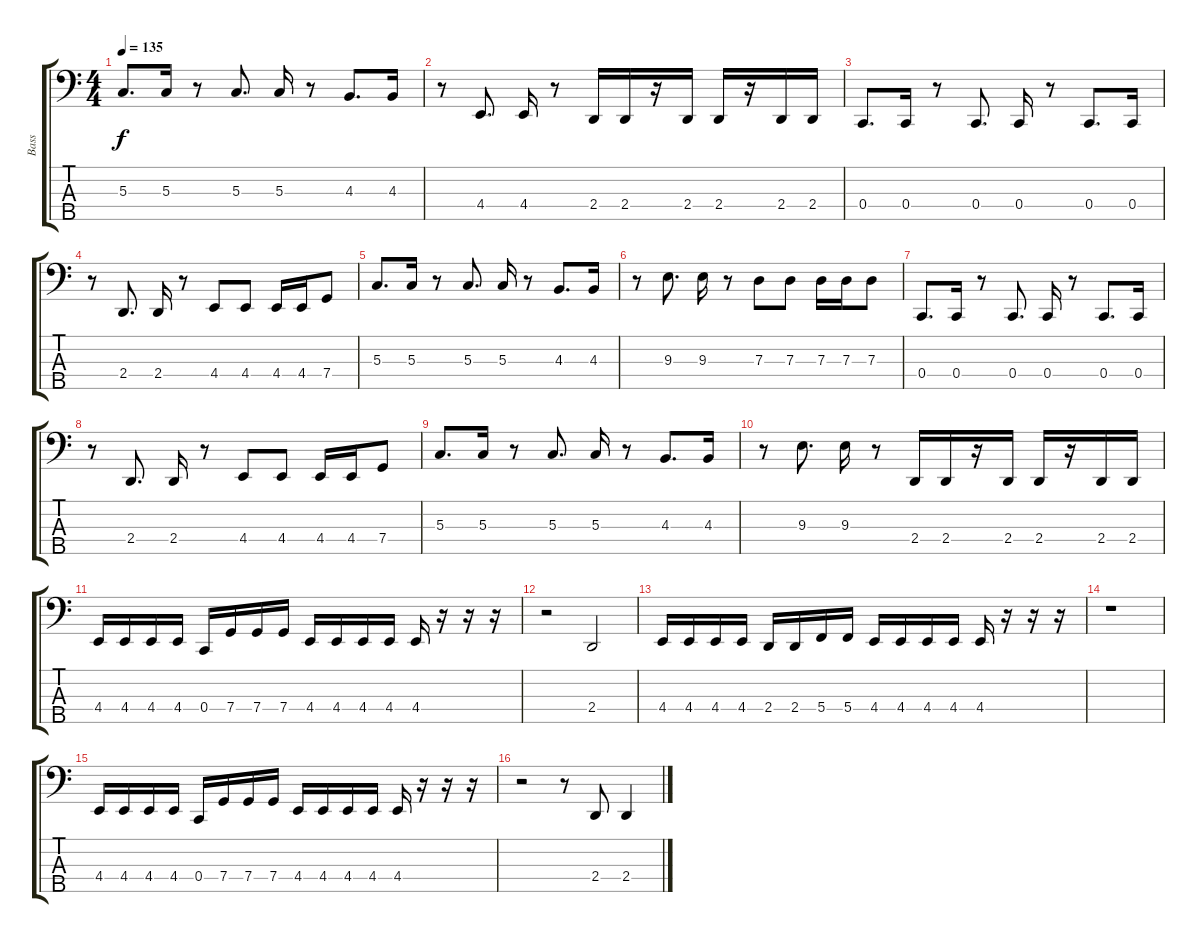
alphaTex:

\track ("Bass" "Bass") {instrument electricbasspick}
\staff {score tabs}
\tuning (F2 C2 G1 C1 A0) {hide}
\ts (4 4)
\tempo 135
\clef f4
\ks c
5.3.8{d dy f} 5.3.16 r.8 5.3.8{d} 5.3.16 r.8 4.3.8{d} 4.3.16 |
r.8 4.4.8{d} 4.4.16 r.8 2.4.16 2.4.16 r.16 2.4.16 2.4.16 r.16 2.4.16 2.4.16 |
0.4.8{d} 0.4.16 r.8 0.4.8{d} 0.4.16 r.8 0.4.8{d} 0.4.16 |
r.8 2.4.8{d} 2.4.16 r.8 4.4.8 4.4.8 4.4.16 4.4.16 7.4.8 |
5.3.8{d} 5.3.16 r.8 5.3.8{d} 5.3.16 r.8 4.3.8{d} 4.3.16 |
r.8 9.3.8{d} 9.3.16 r.8 7.3.8 7.3.8 7.3.16 7.3.16 7.3.8 |
0.4.8{d} 0.4.16 r.8 0.4.8{d} 0.4.16 r.8 0.4.8{d} 0.4.16 |
r.8 2.4.8{d} 2.4.16 r.8 4.4.8 4.4.8 4.4.16 4.4.16 7.4.8 |
5.3.8{d} 5.3.16 r.8 5.3.8{d} 5.3.16 r.8 4.3.8{d} 4.3.16 |
r.8 9.3.8{d} 9.3.16 r.8 2.4.16 2.4.16 r.16 2.4.16 2.4.16 r.16 2.4.16 2.4.16 |
4.4.16 4.4.16 4.4.16 4.4.16 0.4.16 7.4.16 7.4.16 7.4.16 4.4.16 4.4.16 4.4.16 4.4.16 4.4.16 r.16 r.16 r.16 |
r.2 2.4.2 |
4.4.16 4.4.16 4.4.16 4.4.16 2.4.16 2.4.16 5.4.16 5.4.16 4.4.16 4.4.16 4.4.16 4.4.16 4.4.16 r.16 r.16 r.16 |
r.1 |
4.4.16 4.4.16 4.4.16 4.4.16 0.4.16 7.4.16 7.4.16 7.4.16 4.4.16 4.4.16 4.4.16 4.4.16 4.4.16 r.16 r.16 r.16 |
r.2 r.8 2.4.8 2.4.4
